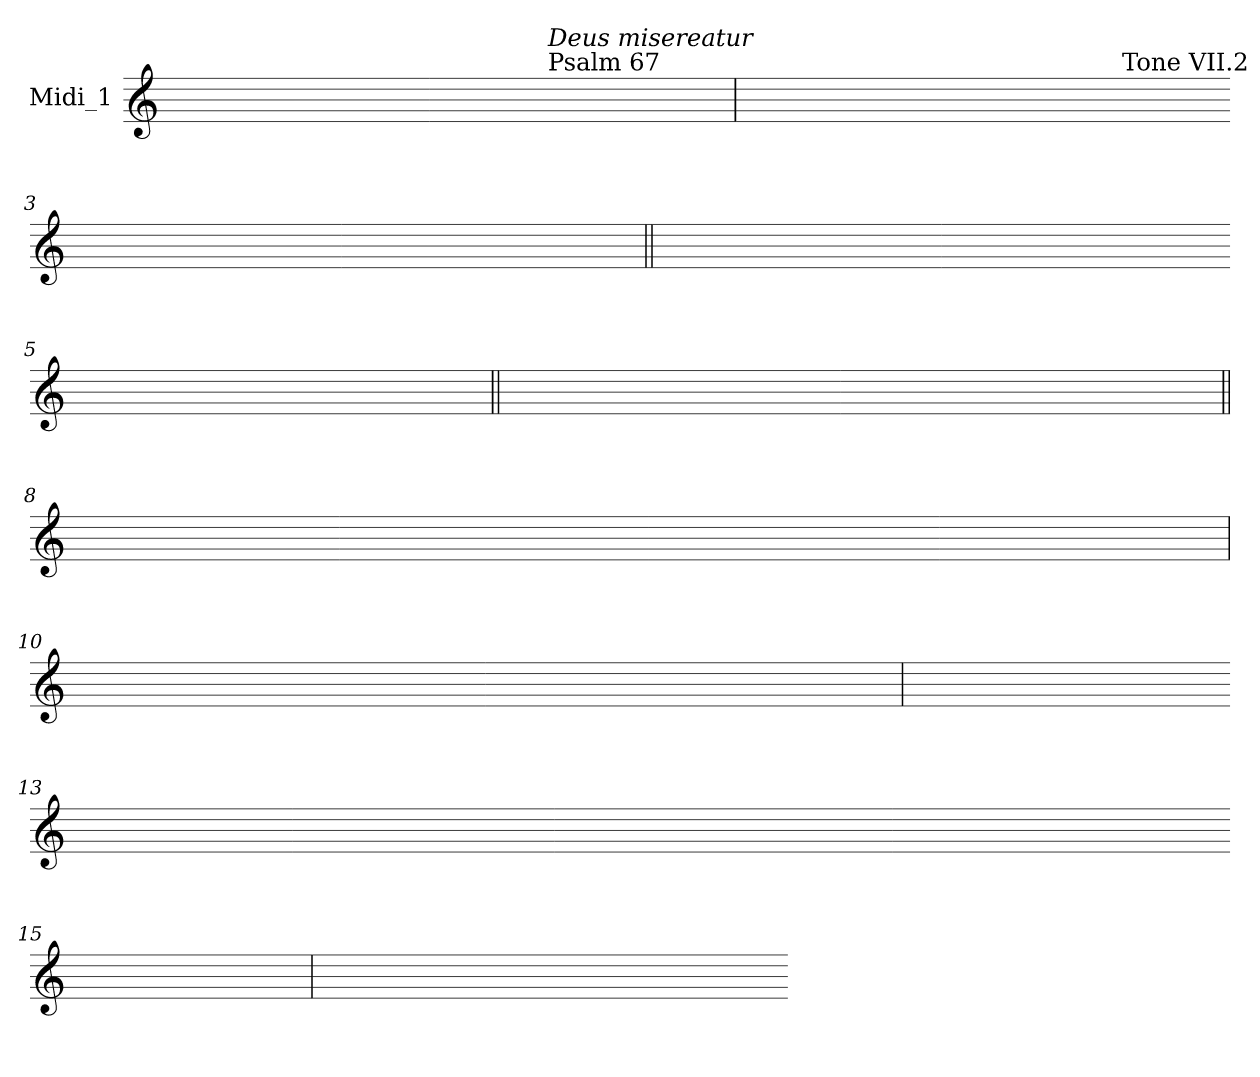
**kern	**text
*part1	*part1
*staff1	*staff1
*I"Midi_1	*
*clefG2	*
*k[]	*
*C:	*
=1	=1
!	!LO:LY:b
4Dyy	1
!	!LO:LY:b
4Gyy	God
!	!LO:LY:b
4Ayy	be
!	!LO:LY:b
4Byy	mer-
!	!LO:LY:b
4Byy	-ci-
!	!LO:LY:b
4Byy	-ful
!	!LO:LY:b
4Byy	un-
!	!LO:LY:b
4Byy	-to
!LO:TX:a:t=Psalm 67	!
!LO:TX:a:i:t=Deus misereatur	!
!	!LO:LY:b
4dyy	us
!	!LO:LY:b
4cyy	and
!	!LO:LY:b
4Byy	bless
!	!LO:LY:b
4cyy	us :
=2	=2
!	!LO:LY:b
4Byy	and
!	!LO:LY:b
4Byy	shew
!	!LO:LY:b
4Byy	us
!	!LO:LY:b
4Byy	the
!	!LO:LY:b
4Byy	light
!	!LO:LY:b
4Byy	of
!	!LO:LY:b
4Byy	his
!	!LO:LY:b
4Byy	coun-
!LO:TX:a:t=Tone VII.2	!
!	!LO:LY:b
4Byy	-te-
!	!LO:LY:b
4Byy	-nance,
!!LO:LB:g=z
=3-	=3-
4Dyy	.
!	!LO:LY:b
4Byy	and
!	!LO:LY:b
4Byy	be
!	!LO:LY:b
4cyy	mer-
!	!LO:LY:b
4Byy	-ci-
!	!LO:LY:b
4Byy	-ful
!	!LO:LY:b
4Ayy	un-
!	!LO:LY:b
4Gyy	-to
!	!LO:LY:b
4Ayy	us;
=4||	=4||
!	!LO:LY:b
4Byy	2 That
!	!LO:LY:b
4Byy	thy
!	!LO:LY:b
4Byy	way
!	!LO:LY:b
4Byy	may
!	!LO:LY:b
4Byy	be
!	!LO:LY:b
4dyy	known
!	!LO:LY:b
4cyy	up-
!	!LO:LY:b
4Byy	-on
!	!LO:LY:b
4cyy	earth :
!!LO:LB:g=z
=5-	=5-
4Dyy	.
!	!LO:LY:b
4Byy	thy
!	!LO:LY:b
4Byy	sa-
!	!LO:LY:b
4Byy	-ving
!	!LO:LY:b
4Byy	health
!	!LO:LY:b
4Byy	a-
!	!LO:LY:b
4cyy	-mong
!	!LO:LY:b
4Byy	all
!	!LO:LY:b
4Ayy	na-
!	!LO:LY:b
4Gyy	-tions.
=6||	=6||
!	!LO:LY:b
4Byy	3 Let
!	!LO:LY:b
4Byy	the
!	!LO:LY:b
4Byy	peo-
!	!LO:LY:b
4Byy	-ple
!	!LO:LY:b
4dyy	praise
!	!LO:LY:b
4cyy	thee,
!	!LO:LY:b
4Byy	O
!	!LO:LY:b
4cyy	God :
!!LO:LB:g=z
=7-	=7-
4Dyy	.
!	!LO:LY:b
4Byy	yea,
!	!LO:LY:b
4Byy	let
!	!LO:LY:b
4Byy	all
!	!LO:LY:b
4Byy	the
!	!LO:LY:b
4cyy	peo-
!	!LO:LY:b
4Byy	-ple
!	!LO:LY:b
4Ayy	praise
!	!LO:LY:b
4Ayy	thee.
=8||	=8||
!	!LO:LY:b
4Byy	4 O
!	!LO:LY:b
4Byy	let
!	!LO:LY:b
4Byy	the
!	!LO:LY:b
4Byy	na-
!	!LO:LY:b
4Byy	-tions
!	!LO:LY:b
4Byy	re-
!	!LO:LY:b
4dyy	-joice
!	!LO:LY:b
4cyy	and
!	!LO:LY:b
4Byy	be
!	!LO:LY:b
4cyy	glad :
!!LO:LB:g=z
=9-	=9-
4Dyy	.
!	!LO:LY:b
4Byy	for
!	!LO:LY:b
4Byy	thou
!	!LO:LY:b
4Byy	shall
!	!LO:LY:b
4Byy	judge
!	!LO:LY:b
4Byy	the
!	!LO:LY:b
4Byy	folk
!	!LO:LY:b
4Byy	right-
!	!LO:LY:b
4Byy	-eous-
!	!LO:LY:b
4Byy	-ly,
=10	=10
!	!LO:LY:b
4Byy	and
!	!LO:LY:b
4Byy	go-
!	!LO:LY:b
4Byy	-vern
!	!LO:LY:b
4Byy	the
!	!LO:LY:b
4cyy	na-
!	!LO:LY:b
4Byy	-tions
!	!LO:LY:b
4Byy	up-
!	!LO:LY:b
4Byy	-on
!	!LO:LY:b
4Ayy	earth.
!!LO:LB:g=z
=11-	=11-
4Dyy	.
!	!LO:LY:b
4Byy	5 Let
!	!LO:LY:b
4Byy	the
!	!LO:LY:b
4Byy	peo-
!	!LO:LY:b
4Byy	-ple
!	!LO:LY:b
4dyy	praise
!	!LO:LY:b
4cyy	thee,
!	!LO:LY:b
4Byy	O
!	!LO:LY:b
4cyy	God :
=12	=12
!	!LO:LY:b
4Byy	let
!	!LO:LY:b
4Byy	all
!	!LO:LY:b
4Byy	the
!	!LO:LY:b
4cyy	peo-
!	!LO:LY:b
4Byy	-ple
!	!LO:LY:b
4Ayy	praise
!	!LO:LY:b
4Ayy	thee.
!!LO:LB:g=z
=13-	=13-
4Dyy	.
!	!LO:LY:b
4Byy	6 Then
!	!LO:LY:b
4Byy	shall
!	!LO:LY:b
4Byy	the
!	!LO:LY:b
4Byy	earth
!	!LO:LY:b
4Byy	bring
!	!LO:LY:b
4dyy	forth
!	!LO:LY:b
4cyy	her
!	!LO:LY:b
4Byy	in-
!	!LO:LY:b
4cyy	-crease :
!!LO:LB:g=z
=14-	=14-
4Dyy	.
!	!LO:LY:b
4Byy	and
!	!LO:LY:b
4Byy	God,
!	!LO:LY:b
4Byy	ev-
!	!LO:LY:b
4Byy	-en
!	!LO:LY:b
4Byy	our
!	!LO:LY:b
4Byy	own
!	!LO:LY:b
4Byy	God,
!	!LO:LY:b
4Byy	shall
!	!LO:LY:b
4cyy	give
!	!LO:LY:b
4Byy	us
!	!LO:LY:b
4Byy	his
!	!LO:LY:b
4Ayy	bless-
!	!LO:LY:b
4Gyy	-ing.
!!LO:LB:g=z
=15-	=15-
4Dyy	.
!	!LO:LY:b
4dyy	7 God
!	!LO:LY:b
4cyy	shall
!	!LO:LY:b
4Byy	bless
!	!LO:LY:b
4cyy	us :
=16	=16
!	!LO:LY:b
4Byy	and
!	!LO:LY:b
4Byy	all
!	!LO:LY:b
4Byy	the
!	!LO:LY:b
4Byy	ends
!	!LO:LY:b
4Byy	of
!	!LO:LY:b
4Byy	the
!	!LO:LY:b
4cyy	world
!	!LO:LY:b
4Byy	shall
!	!LO:LY:b
4Ayy	fear
!	!LO:LY:b
4Gyy	him.
=-	=-
*-	*-
